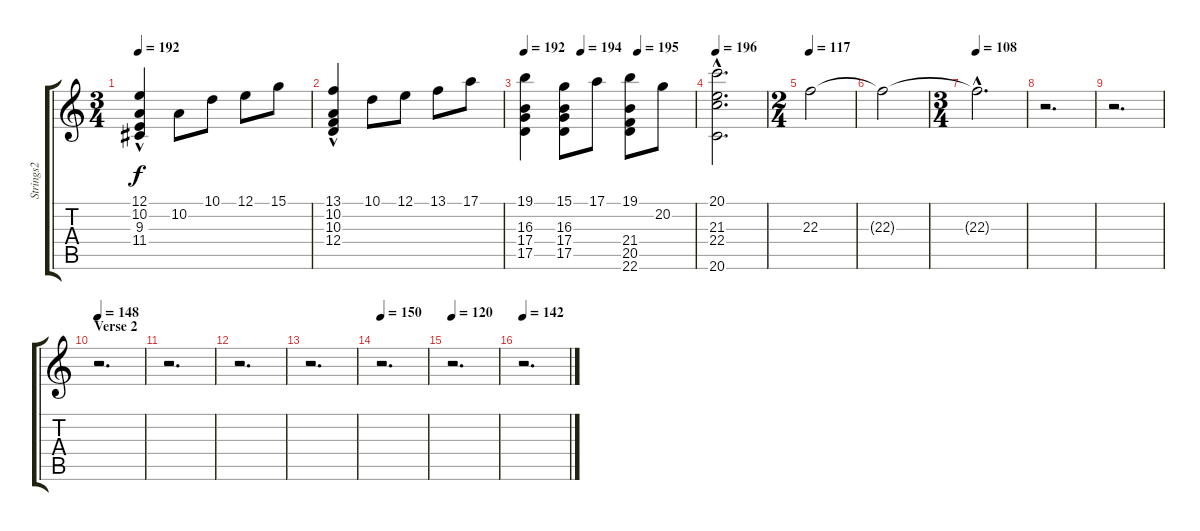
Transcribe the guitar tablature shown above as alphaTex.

\track ("Strings2" "Strings2") {instrument stringensemble2}
\staff {score tabs}
\tuning (E4 B3 G3 D3 A2 E2) {hide}
\ts (3 4)
\tempo 192
\clef g2
\ks c
(12.1 10.2 9.3{hac} 11.4{hac}).4{dy f} 10.2.8 10.1.8 12.1.8 15.1.8 |
(13.1 10.2{hac} 10.3{hac} 12.4{hac}).4 10.1.8 12.1.8 13.1.8 17.1.8 |
\tempo 192
\tempo (194 0.3333333333333333)
\tempo (195 0.6666666666666666)
(19.1 16.3 17.4 17.5).4 (15.1 16.3 17.4 17.5).8 17.1.8 (19.1 21.4 20.5 22.6).8 20.2.8 |
\tempo 196
(20.1 21.3{hac} 22.4 20.6{hac}).2{d} |
\ts (2 4)
\tempo 117
22.3.2 |
22.3{t}.2 |
\ts (3 4)
\tempo 108
22.3{hac t}.2{d} |
r.2{d} |
r.2{d} |
\section ("" "Verse 2")
\tempo 148
r.2{d} |
r.2{d} |
r.2{d} |
r.2{d} |
\tempo 150
r.2{d} |
\tempo 120
r.2{d} |
\tempo 142
r.2{d}
